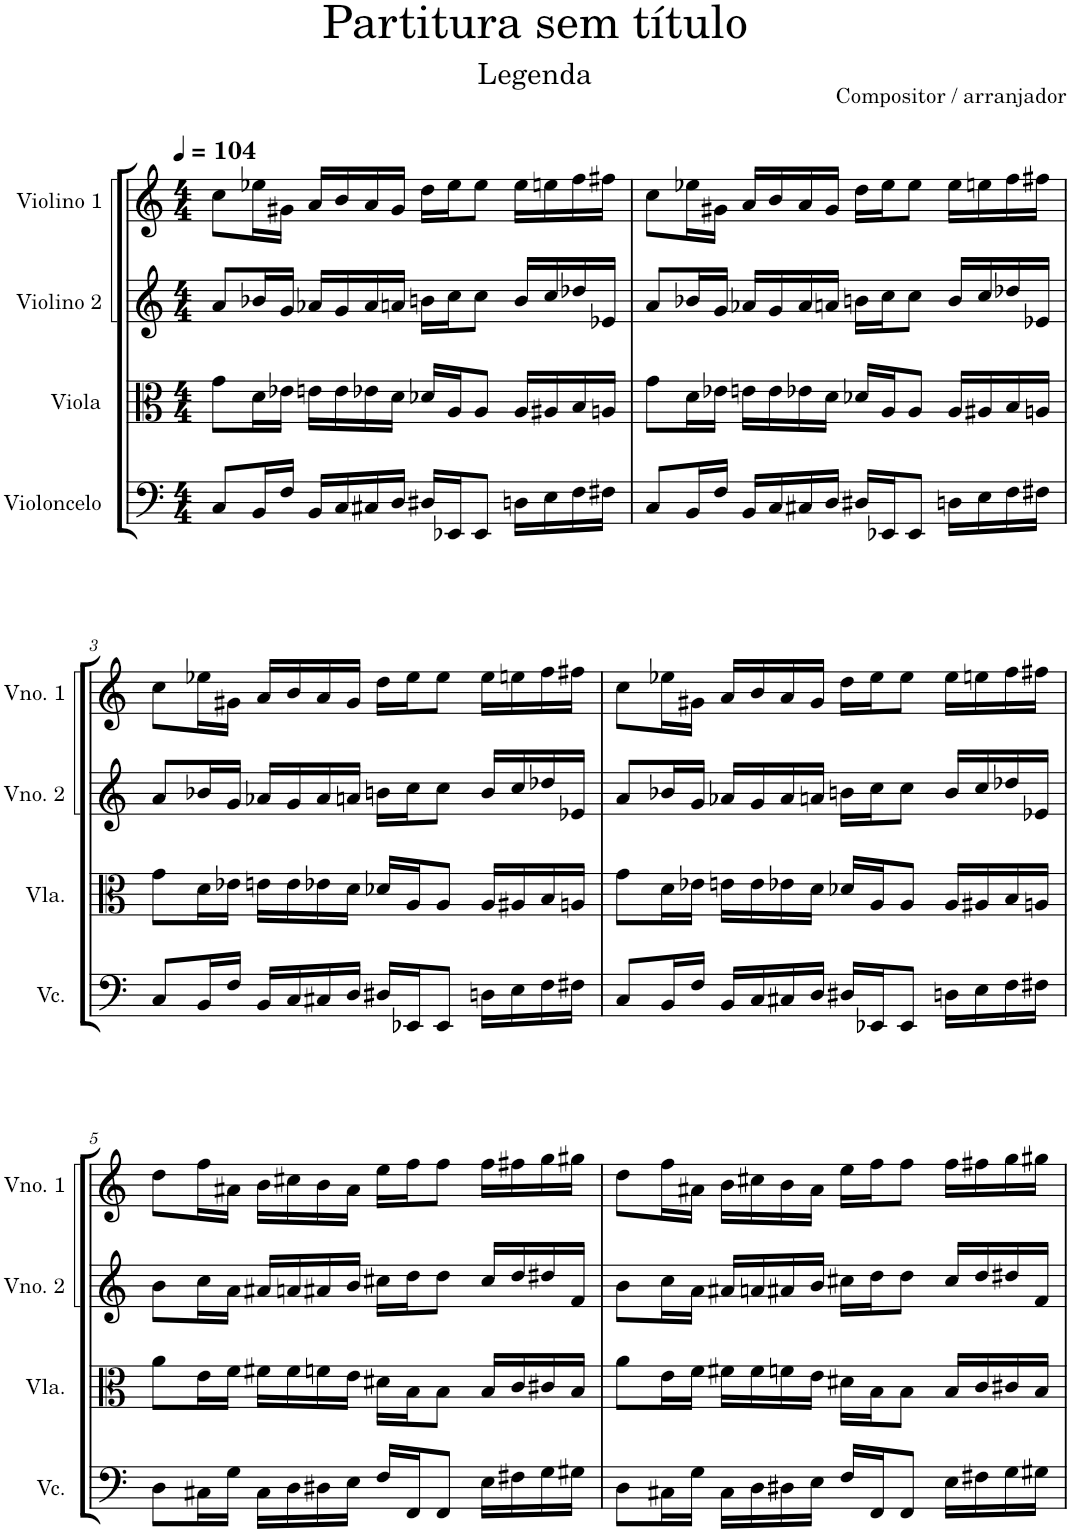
**kern	**kern	**kern	**kern
*part4	*part3	*part2	*part1
*staff4	*staff3	*staff2	*staff1
*I"Violoncelo	*I"Viola	*I"Violino 2	*I"Violino 1
*I'Vc.	*I'Vla.	*I'Vno. 2	*I'Vno. 1
*clefF4	*clefC3	*clefG2	*clefG2
*k[]	*k[]	*k[]	*k[]
*M4/4	*M4/4	*M4/4	*M4/4
*MM104	*MM104	*MM104	*MM104
=1	=1	=1	=1
8C/L	8g\L	8a/L	8cc\L
16BB/L	16d\L	16b-X/L	16ee-X\L
16F/JJ	16e-X\JJ	16g/JJ	16g#X\JJ
16BB/LL	16en\LL	16a-X/LL	16a/LL
16C/	16e\	16g/	16b/
16C#X/	16e-X\	16a-/	16a/
16D/JJ	16d\JJ	16an/JJ	16g#/JJ
16D#X/LL	16d-X/LL	16bn\LL	16dd\LL
16EE-X/J	16A/J	16cc\J	16ee-\J
8EE-/J	8A/J	8cc\J	8ee-\J
16Dn\LL	16A/LL	16b/LL	16ee-\LL
16E\	16A#X/	16cc/	16een\
16F\	16B/	16dd-X/	16ff\
16F#X\JJ	16An/JJ	16e-X/JJ	16ff#X\JJ
=2	=2	=2	=2
8C/L	8g\L	8a/L	8cc\L
16BB/L	16d\L	16b-X/L	16ee-X\L
16F/JJ	16e-X\JJ	16g/JJ	16g#X\JJ
16BB/LL	16en\LL	16a-X/LL	16a/LL
16C/	16e\	16g/	16b/
16C#X/	16e-X\	16a-/	16a/
16D/JJ	16d\JJ	16an/JJ	16g#/JJ
16D#X/LL	16d-X/LL	16bn\LL	16dd\LL
16EE-X/J	16A/J	16cc\J	16ee-\J
8EE-/J	8A/J	8cc\J	8ee-\J
16Dn\LL	16A/LL	16b/LL	16ee-\LL
16E\	16A#X/	16cc/	16een\
16F\	16B/	16dd-X/	16ff\
16F#X\JJ	16An/JJ	16e-X/JJ	16ff#X\JJ
!!LO:LB:g=z
=3	=3	=3	=3
8C/L	8g\L	8a/L	8cc\L
16BB/L	16d\L	16b-X/L	16ee-X\L
16F/JJ	16e-X\JJ	16g/JJ	16g#X\JJ
16BB/LL	16en\LL	16a-X/LL	16a/LL
16C/	16e\	16g/	16b/
16C#X/	16e-X\	16a-/	16a/
16D/JJ	16d\JJ	16an/JJ	16g#/JJ
16D#X/LL	16d-X/LL	16bn\LL	16dd\LL
16EE-X/J	16A/J	16cc\J	16ee-\J
8EE-/J	8A/J	8cc\J	8ee-\J
16Dn\LL	16A/LL	16b/LL	16ee-\LL
16E\	16A#X/	16cc/	16een\
16F\	16B/	16dd-X/	16ff\
16F#X\JJ	16An/JJ	16e-X/JJ	16ff#X\JJ
=4	=4	=4	=4
8C/L	8g\L	8a/L	8cc\L
16BB/L	16d\L	16b-X/L	16ee-X\L
16F/JJ	16e-X\JJ	16g/JJ	16g#X\JJ
16BB/LL	16en\LL	16a-X/LL	16a/LL
16C/	16e\	16g/	16b/
16C#X/	16e-X\	16a-/	16a/
16D/JJ	16d\JJ	16an/JJ	16g#/JJ
16D#X/LL	16d-X/LL	16bn\LL	16dd\LL
16EE-X/J	16A/J	16cc\J	16ee-\J
8EE-/J	8A/J	8cc\J	8ee-\J
16Dn\LL	16A/LL	16b/LL	16ee-\LL
16E\	16A#X/	16cc/	16een\
16F\	16B/	16dd-X/	16ff\
16F#X\JJ	16An/JJ	16e-X/JJ	16ff#X\JJ
!!LO:LB:g=z
=5	=5	=5	=5
8D\L	8a\L	8b\L	8dd\L
16C#X\L	16e\L	16cc\L	16ff\L
16G\JJ	16f\JJ	16a\JJ	16a#X\JJ
16C#\LL	16f#X\LL	16a#X/LL	16b\LL
16D\	16f#\	16an/	16cc#X\
16D#X\	16fn\	16a#X/	16b\
16E\JJ	16e\JJ	16b/JJ	16a#\JJ
16F/LL	16d#X\LL	16cc#X\LL	16ee\LL
16FF/J	16B\J	16dd\J	16ff\J
8FF/J	8B\J	8dd\J	8ff\J
16E\LL	16B/LL	16cc#/LL	16ff\LL
16F#X\	16c/	16dd/	16ff#X\
16G\	16c#X/	16dd#X/	16gg\
16G#X\JJ	16B/JJ	16f/JJ	16gg#X\JJ
=6	=6	=6	=6
8D\L	8a\L	8b\L	8dd\L
16C#X\L	16e\L	16cc\L	16ff\L
16G\JJ	16f\JJ	16a\JJ	16a#X\JJ
16C#\LL	16f#X\LL	16a#X/LL	16b\LL
16D\	16f#\	16an/	16cc#X\
16D#X\	16fn\	16a#X/	16b\
16E\JJ	16e\JJ	16b/JJ	16a#\JJ
16F/LL	16d#X\LL	16cc#X\LL	16ee\LL
16FF/J	16B\J	16dd\J	16ff\J
8FF/J	8B\J	8dd\J	8ff\J
16E\LL	16B/LL	16cc#/LL	16ff\LL
16F#X\	16c/	16dd/	16ff#X\
16G\	16c#X/	16dd#X/	16gg\
16G#X\JJ	16B/JJ	16f/JJ	16gg#X\JJ
=	=	=	=
*-	*-	*-	*-
